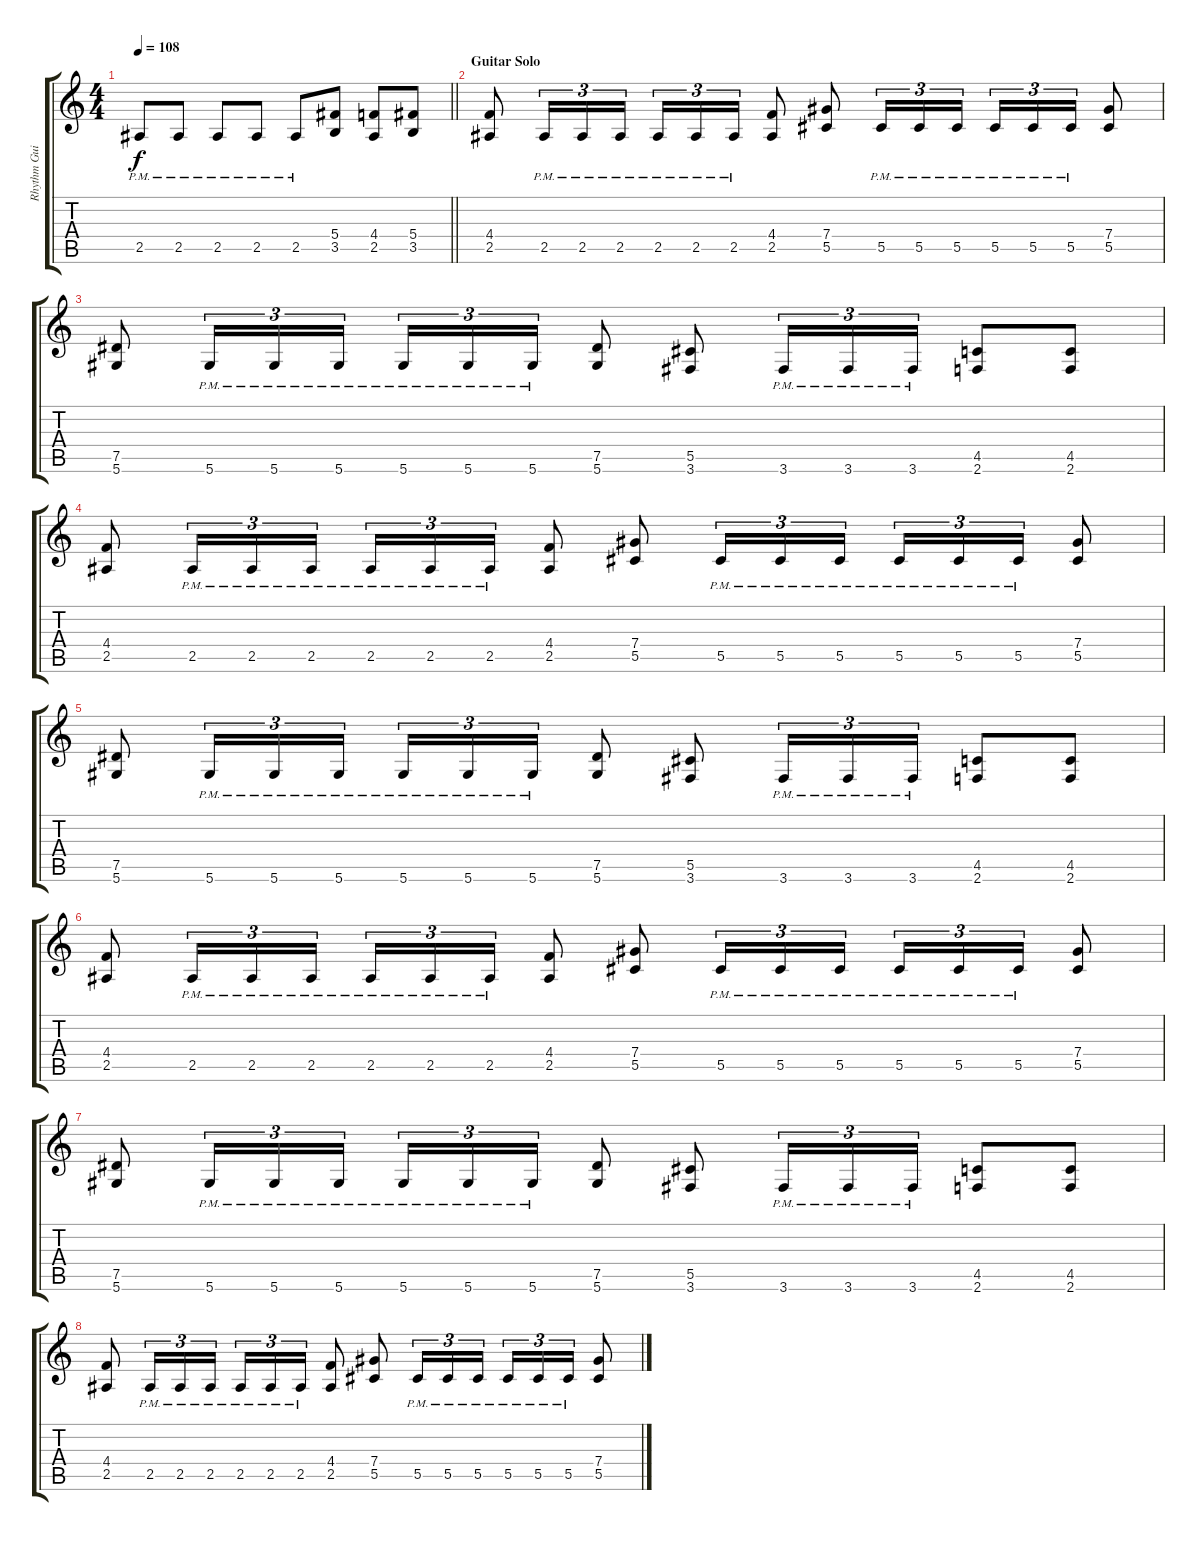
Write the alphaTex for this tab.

\track ("Rhythm Guitar" "Rhythm Gui") {instrument distortionguitar}
\staff {score tabs}
\tuning (Eb4 Bb3 Gb3 Db3 Ab2 Eb2) {hide}
\ts (4 4)
\tempo 108
\clef g2
\barLineRight lightlight
\ks c
2.5{pm}.8{dy f} 2.5{pm}.8 2.5{pm}.8 2.5{pm}.8 2.5{pm}.8 (5.4 3.5).8 (4.4 2.5).8 (5.4 3.5).8 |
\section ("" "Guitar Solo")
(4.4 2.5).8 2.5{pm}.16{tu (3 2)} 2.5{pm}.16{tu (3 2)} 2.5{pm}.16{tu (3 2)} 2.5{pm}.16{tu (3 2)} 2.5{pm}.16{tu (3 2)} 2.5{pm}.16{tu (3 2)} (4.4 2.5).8 (7.4 5.5).8 5.5{pm}.16{tu (3 2)} 5.5{pm}.16{tu (3 2)} 5.5{pm}.16{tu (3 2)} 5.5{pm}.16{tu (3 2)} 5.5{pm}.16{tu (3 2)} 5.5{pm}.16{tu (3 2)} (7.4 5.5).8 |
(7.5 5.6).8 5.6{pm}.16{tu (3 2)} 5.6{pm}.16{tu (3 2)} 5.6{pm}.16{tu (3 2)} 5.6{pm}.16{tu (3 2)} 5.6{pm}.16{tu (3 2)} 5.6{pm}.16{tu (3 2)} (7.5 5.6).8 (5.5 3.6).8 3.6{pm}.16{tu (3 2)} 3.6{pm}.16{tu (3 2)} 3.6{pm}.16{tu (3 2)} (4.5 2.6).8 (4.5 2.6).8 |
(4.4 2.5).8 2.5{pm}.16{tu (3 2)} 2.5{pm}.16{tu (3 2)} 2.5{pm}.16{tu (3 2)} 2.5{pm}.16{tu (3 2)} 2.5{pm}.16{tu (3 2)} 2.5{pm}.16{tu (3 2)} (4.4 2.5).8 (7.4 5.5).8 5.5{pm}.16{tu (3 2)} 5.5{pm}.16{tu (3 2)} 5.5{pm}.16{tu (3 2)} 5.5{pm}.16{tu (3 2)} 5.5{pm}.16{tu (3 2)} 5.5{pm}.16{tu (3 2)} (7.4 5.5).8 |
(7.5 5.6).8 5.6{pm}.16{tu (3 2)} 5.6{pm}.16{tu (3 2)} 5.6{pm}.16{tu (3 2)} 5.6{pm}.16{tu (3 2)} 5.6{pm}.16{tu (3 2)} 5.6{pm}.16{tu (3 2)} (7.5 5.6).8 (5.5 3.6).8 3.6{pm}.16{tu (3 2)} 3.6{pm}.16{tu (3 2)} 3.6{pm}.16{tu (3 2)} (4.5 2.6).8 (4.5 2.6).8 |
(4.4 2.5).8 2.5{pm}.16{tu (3 2)} 2.5{pm}.16{tu (3 2)} 2.5{pm}.16{tu (3 2)} 2.5{pm}.16{tu (3 2)} 2.5{pm}.16{tu (3 2)} 2.5{pm}.16{tu (3 2)} (4.4 2.5).8 (7.4 5.5).8 5.5{pm}.16{tu (3 2)} 5.5{pm}.16{tu (3 2)} 5.5{pm}.16{tu (3 2)} 5.5{pm}.16{tu (3 2)} 5.5{pm}.16{tu (3 2)} 5.5{pm}.16{tu (3 2)} (7.4 5.5).8 |
(7.5 5.6).8 5.6{pm}.16{tu (3 2)} 5.6{pm}.16{tu (3 2)} 5.6{pm}.16{tu (3 2)} 5.6{pm}.16{tu (3 2)} 5.6{pm}.16{tu (3 2)} 5.6{pm}.16{tu (3 2)} (7.5 5.6).8 (5.5 3.6).8 3.6{pm}.16{tu (3 2)} 3.6{pm}.16{tu (3 2)} 3.6{pm}.16{tu (3 2)} (4.5 2.6).8 (4.5 2.6).8 |
(4.4 2.5).8 2.5{pm}.16{tu (3 2)} 2.5{pm}.16{tu (3 2)} 2.5{pm}.16{tu (3 2)} 2.5{pm}.16{tu (3 2)} 2.5{pm}.16{tu (3 2)} 2.5{pm}.16{tu (3 2)} (4.4 2.5).8 (7.4 5.5).8 5.5{pm}.16{tu (3 2)} 5.5{pm}.16{tu (3 2)} 5.5{pm}.16{tu (3 2)} 5.5{pm}.16{tu (3 2)} 5.5{pm}.16{tu (3 2)} 5.5{pm}.16{tu (3 2)} (7.4 5.5).8
